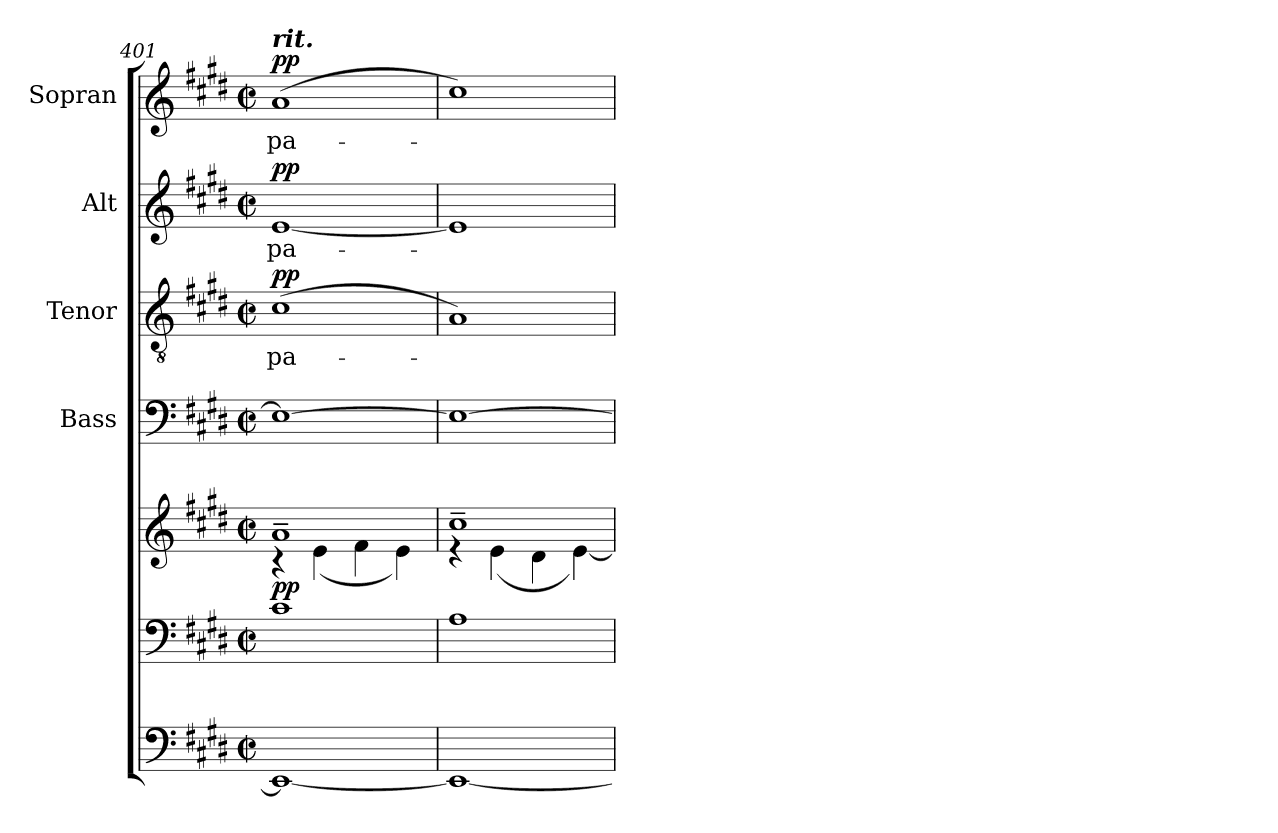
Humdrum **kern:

**kern	**kern	**kern	**dynam	**kern	**kern	**text	**dynam	**kern	**text	**dynam	**kern	**text	**dynam
*part6	*part5	*part5	*part5	*part4	*part3	*part3	*part3	*part2	*part2	*part2	*part1	*part1	*part1
*staff7	*staff6	*staff5	*staff5/6	*staff4	*staff3	*staff3	*staff3	*staff2	*staff2	*staff2	*staff1	*staff1	*staff1
*	*	*	*	*I"Bass	*I"Tenor	*	*	*I"Alt	*	*	*I"Sopran	*	*
*	*	*	*	*I'B.	*I'T.	*	*	*I'A.	*	*	*I'S.	*	*
*clefF4	*clefF4	*clefG2	*	*clefF4	*clefGv2	*	*	*clefG2	*	*	*clefG2	*	*
*ITrd7c12	*	*	*	*	*	*	*	*	*	*	*	*	*
*k[f#c#g#d#]	*k[f#c#g#d#]	*k[f#c#g#d#]	*	*k[f#c#g#d#]	*k[f#c#g#d#]	*	*	*k[f#c#g#d#]	*	*	*k[f#c#g#d#]	*	*
*E:	*E:	*E:	*	*E:	*E:	*	*	*E:	*	*	*E:	*	*
*M2/2	*M2/2	*M2/2	*	*M2/2	*M2/2	*	*	*M2/2	*	*	*M2/2	*	*
*met(c|)	*met(c|)	*met(c|)	*	*met(c|)	*met(c|)	*	*	*met(c|)	*	*	*met(c|)	*	*
=401	=401	=401	=401	=401	=401	=401	=401	=401	=401	=401	=401	=401	=401
*	*	*^	*	*	*	*	*	*	*	*	*	*	*
!	!	!	!	!	!	!	!	!	!	!	!	!LO:TX:a:Bi:t=rit.	!	!
!	!	!	!	!LO:DY:b	!	!	!LO:LY:b	!LO:DY:a	!	!LO:LY:b	!LO:DY:a	!	!LO:LY:b	!LO:DY:a
1EEE_	1c#	1a~>	4rc	pp	1E_	(<1c#	pa-	pp	[1e	pa-	pp	(>1a	pa-	pp
.	.	.	(<4e\	.	.	.	.	.	.	.	.	.	.	.
.	.	.	4f#\	.	.	.	.	.	.	.	.	.	.	.
.	.	.	4e\)	.	.	.	.	.	.	.	.	.	.	.
=402	=402	=402	=402	=402	=402	=402	=402	=402	=402	=402	=402	=402	=402	=402
1EEE_	1A	1cc#~>	4rd	.	1E_	1A)	.	.	1e]	.	.	1cc#)	.	.
.	.	.	(<4e\	.	.	.	.	.	.	.	.	.	.	.
.	.	.	4d#\	.	.	.	.	.	.	.	.	.	.	.
.	.	.	[<4e\)	.	.	.	.	.	.	.	.	.	.	.
*	*	*v	*v	*	*	*	*	*	*	*	*	*	*	*
=	=	=	=	=	=	=	=	=	=	=	=	=	=
*-	*-	*-	*-	*-	*-	*-	*-	*-	*-	*-	*-	*-	*-
